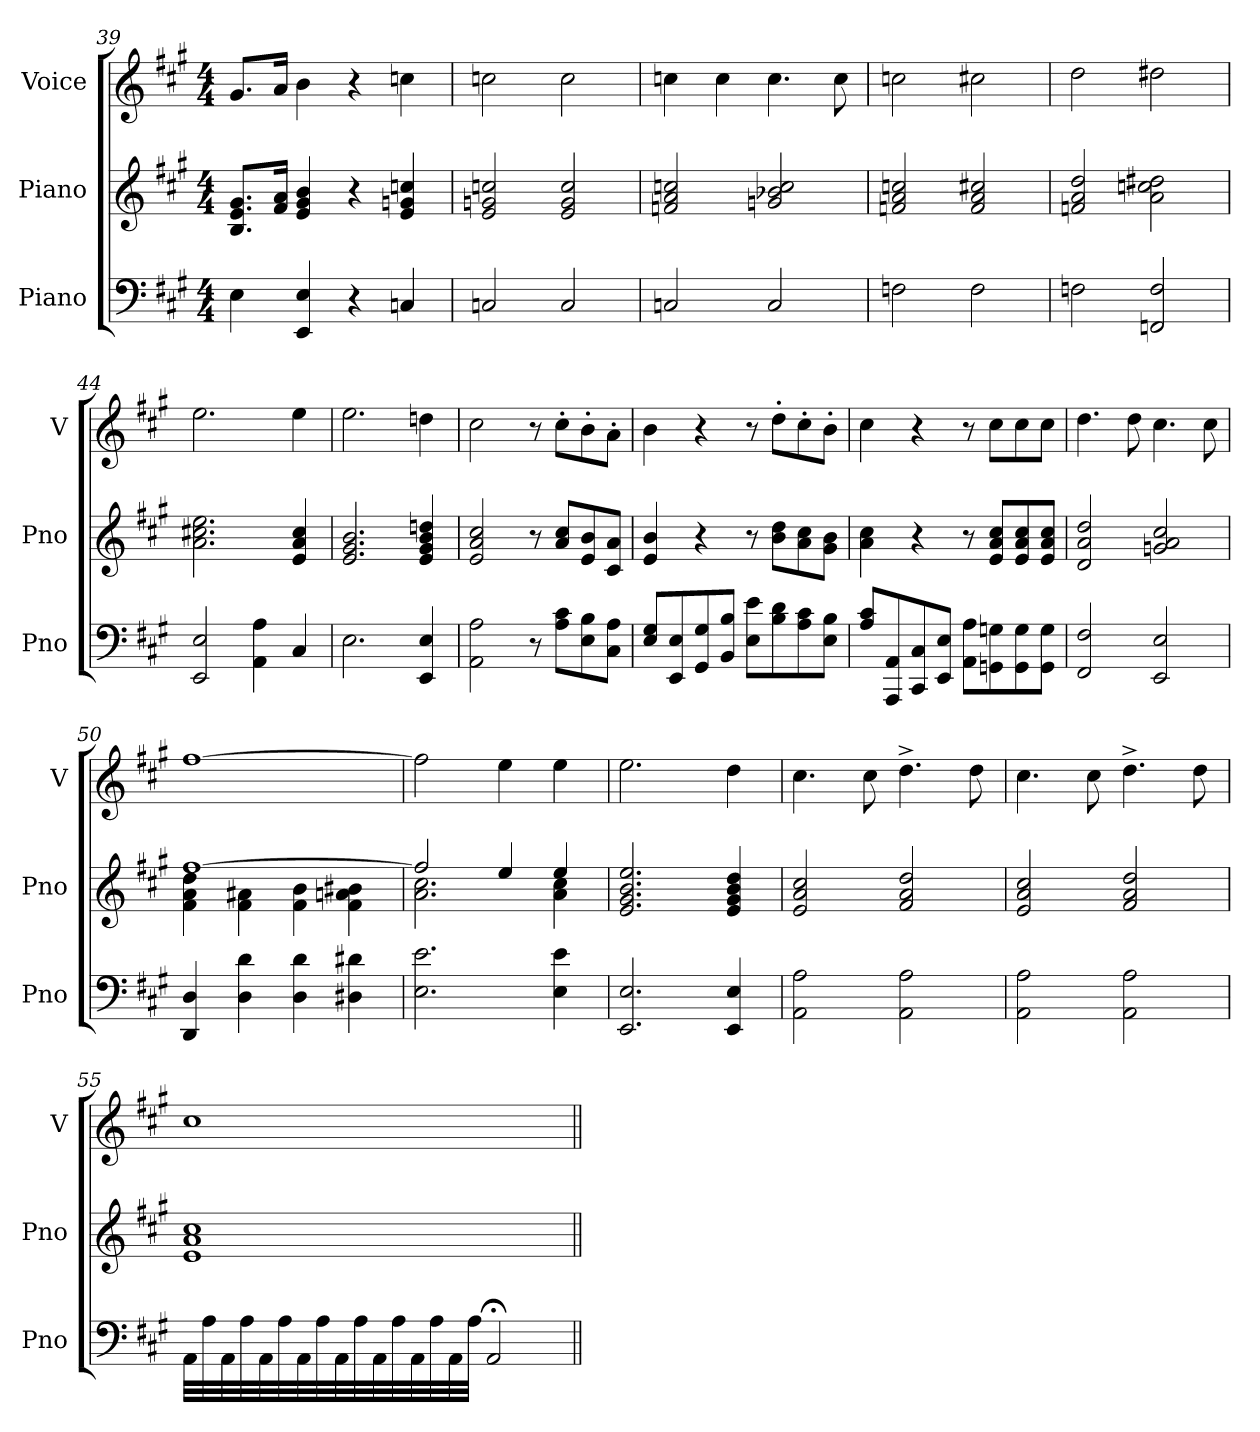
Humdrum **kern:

**kern	**kern	**kern
*part3	*part2	*part1
*staff3	*staff2	*staff1
*I"Piano	*I"Piano	*I"Voice
*I'Pno	*I'Pno	*I'V
*clefF4	*clefG2	*clefG2
*k[f#c#g#]	*k[f#c#g#]	*k[f#c#g#]
*M4/4	*M4/4	*M4/4
=39	=39	=39
4E\	8.B/ 8.e/ 8.g#/L	8.g#/L
.	16f#/ 16a/Jk	16a/Jk
4EE/ 4E/	4e/ 4g#/ 4b/	4b\
4r	4r	4r
4Cn/	4e/ 4gn/ 4ccn/	4ccn\
=40	=40	=40
2Cn/	2e/ 2gn/ 2ccn/	2ccn\
2C/	2e/ 2g/ 2cc/	2cc\
=41	=41	=41
2Cn/	2fn/ 2a/ 2ccn/	4ccn\
.	.	4cc\
2C/	2gn/ 2b-X/ 2cc/	4.cc\
.	.	8cc\
=42	=42	=42
2Fn\	2fn/ 2a/ 2ccn/	2ccn\
2F\	2f/ 2a/ 2cc#X/	2cc#X\
!!LO:LB:g=z
=43	=43	=43
2Fn\	2fn/ 2a/ 2dd/	2dd\
2FFn/ 2F/	2a\ 2ccn\ 2dd#X\	2dd#X\
=44	=44	=44
2EE/ 2E/	2.a\ 2.cc#X\ 2.ee\	2.ee\
4AA\ 4A\	.	.
4C#/	4e/ 4a/ 4cc#/	4ee\
=45	=45	=45
2.E\	2.e/ 2.g#/ 2.b/	2.ee\
4EE/ 4E/	4e/ 4g#/ 4b/ 4ddn/	4ddn\
=46	=46	=46
2AA\ 2A\	2e/ 2a/ 2cc#/	2cc#\
8r	8r	8r
8A\ 8c#\L	8a/ 8cc#/L	8cc#'\L
8E\ 8B\	8e/ 8b/	8b'\
8C#\ 8A\J	8c#/ 8a/J	8a'\J
=47	=47	=47
8E/ 8G#/L	4e/ 4b/	4b\
8EE/ 8E/	.	.
8GG#/ 8G#/	4r	4r
8BB/ 8B/J	.	.
8E\ 8e\L	8r	8r
8B\ 8d\	8b\ 8dd\L	8dd'\L
8A\ 8c#\	8a\ 8cc#\	8cc#'\
8E\ 8B\J	8g#\ 8b\J	8b'\J
=48	=48	=48
8A/ 8c#/L	4a\ 4cc#\	4cc#\
8AAA/ 8AA/	.	.
8CC#/ 8C#/	4r	4r
8EE/ 8E/J	.	.
8AA\ 8A\L	8r	8r
8GGn\ 8Gn\	8e/ 8a/ 8cc#/L	8cc#\L
8GG\ 8G\	8e/ 8a/ 8cc#/	8cc#\
8GG\ 8G\J	8e/ 8a/ 8cc#/J	8cc#\J
=49	=49	=49
2FF#/ 2F#/	2d/ 2a/ 2dd/	4.dd\
.	.	8dd\
2EE/ 2E/	2gn/ 2a/ 2cc#/	4.cc#\
.	.	8cc#\
!!LO:LB:g=z
=50	=50	=50
*	*^	*
4DD/ 4D/	[1ff#	4f#\ 4a\ 4dd\	[1ff#
4D\ 4d\	.	4f#\ 4a#X\	.
4D\ 4d\	.	4f#\ 4b\	.
4D#X\ 4d#X\	.	4f#\ 4an\ 4b#X\	.
=51	=51	=51	=51
2.E\ 2.e\	2ff#/]	2.a\ 2.cc#\	2ff#\]
.	4ee/	.	4ee\
4E\ 4e\	4ee/	4a\ 4cc#\	4ee\
*	*v	*v	*
=52	=52	=52
2.EE/ 2.E/	2.e/ 2.g#/ 2.b/ 2.ee/	2.ee\
4EE/ 4E/	4e/ 4g#/ 4b/ 4dd/	4dd\
=53	=53	=53
2AA\ 2A\	2e/ 2a/ 2cc#/	4.cc#\
.	.	8cc#\
2AA\ 2A\	2f#/ 2a/ 2dd/	4.dd^\
.	.	8dd\
=54	=54	=54
2AA\ 2A\	2e/ 2a/ 2cc#/	4.cc#\
.	.	8cc#\
2AA\ 2A\	2f#/ 2a/ 2dd/	4.dd^\
.	.	8dd\
=55	=55	=55
32AA\LLL	1e 1a 1cc#	1cc#
32A\	.	.
32AA\	.	.
32A\	.	.
32AA\	.	.
32A\	.	.
32AA\	.	.
32A\	.	.
32AA\	.	.
32A\	.	.
32AA\	.	.
32A\	.	.
32AA\	.	.
32A\	.	.
32AA\	.	.
32A\JJJ	.	.
2AA;/	.	.
=||	=||	=||
*-	*-	*-
